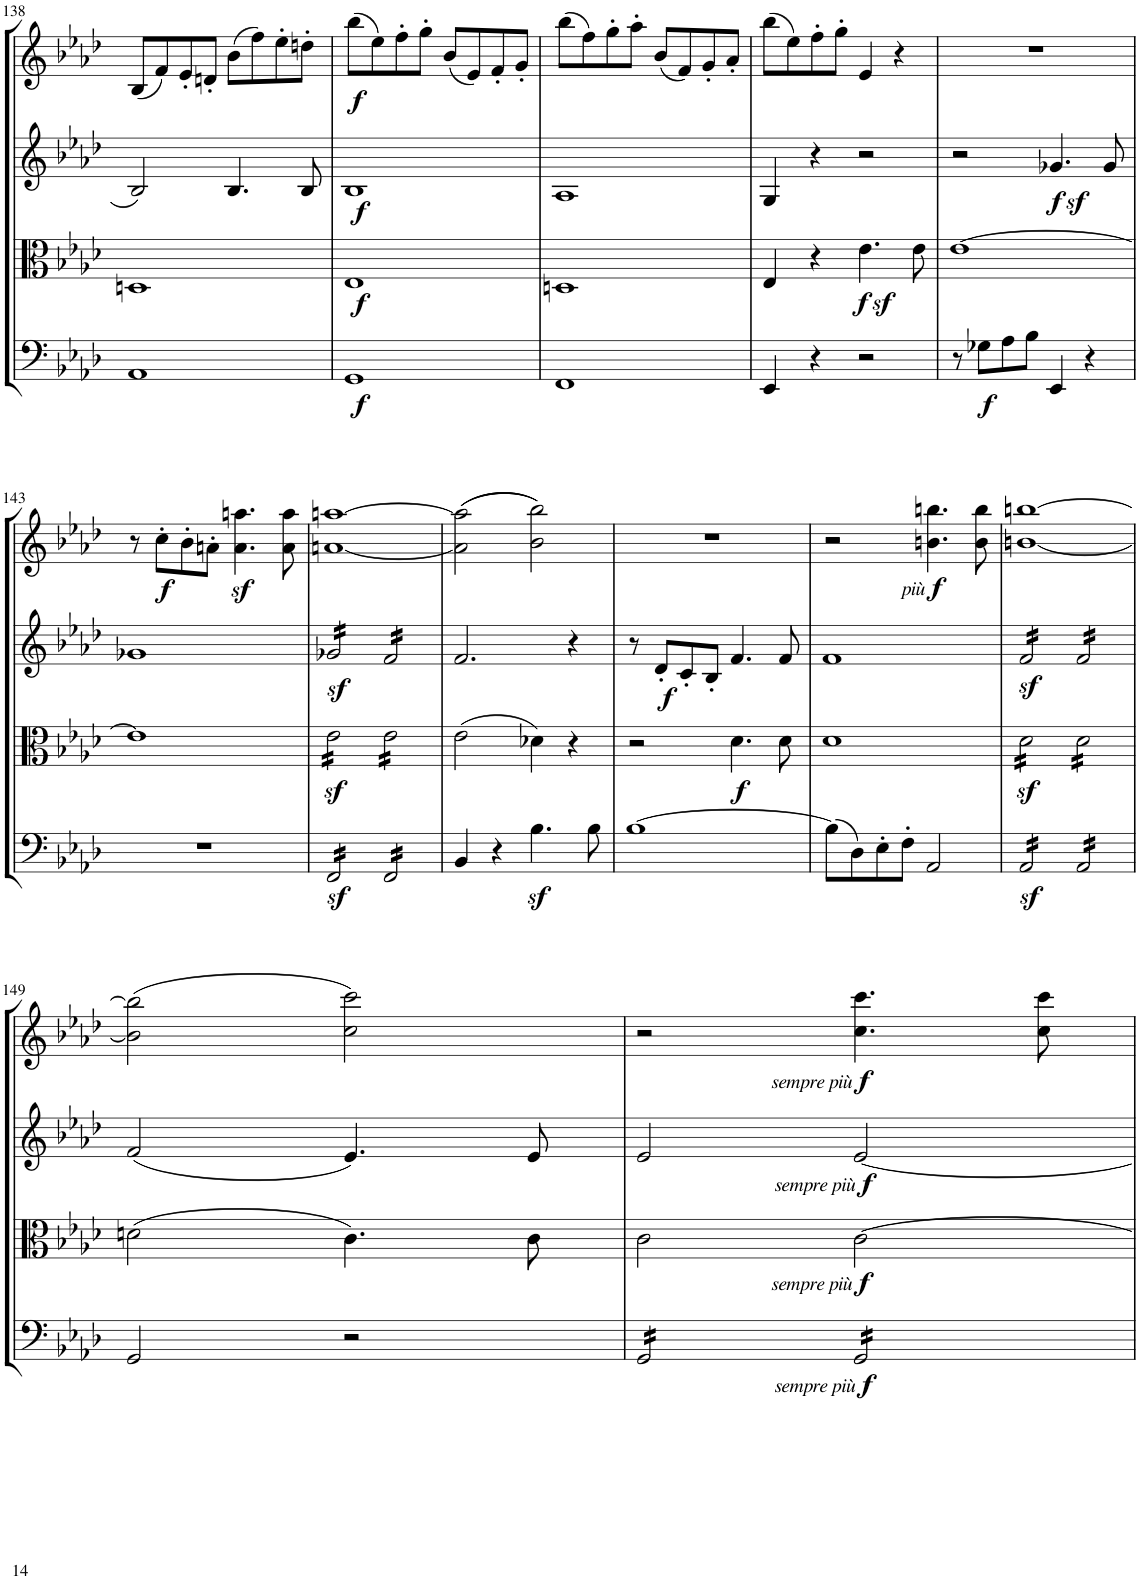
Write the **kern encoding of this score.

**kern	**dynam	**kern	**dynam	**kern	**dynam	**kern	**dynam
*part4	*part4	*part3	*part3	*part2	*part2	*part1	*part1
*staff4	*staff4	*staff3	*staff3	*staff2	*staff2	*staff1	*staff1
*I"Violoncello	*	*I"Viola	*	*I"Violino II	*	*I"Violino I	*
*I'Vc	*	*I'Vla	*	*I'Vln	*	*I'Vln	*
!!LO:PB:g=z
*clefF4	*	*clefC3	*	*clefG2	*	*clefG2	*
*k[b-e-a-d-]	*	*k[b-e-a-d-]	*	*k[b-e-a-d-]	*	*k[b-e-a-d-]	*
*M2/2	*	*M2/2	*	*M2/2	*	*M2/2	*
*met(c|)	*	*met(c|)	*	*met(c|)	*	*met(c|)	*
=138	=138	=138	=138	=138	=138	=138	=138
1AA-	.	1Dn	.	2B-/	.	(8B-/L	.
.	.	.	.	.	.	8f/)	.
.	.	.	.	.	.	8e-'/	.
.	.	.	.	.	.	8dn'/J	.
.	.	.	.	4.B-/	.	(8b-\L	.
.	.	.	.	.	.	8ff\)	.
.	.	.	.	.	.	8ee-'\	.
.	.	.	.	8B-/	.	8ddn'\J	.
=139	=139	=139	=139	=139	=139	=139	=139
!	!LO:DY:b	!	!LO:DY:b	!	!LO:DY:b	!	!LO:DY:b
1GG	f	1E-	f	1B-	f	(8bb-\L	f
.	.	.	.	.	.	8ee-\)	.
.	.	.	.	.	.	8ff'\	.
.	.	.	.	.	.	8gg'\J	.
.	.	.	.	.	.	(8b-/L	.
.	.	.	.	.	.	8e-/)	.
.	.	.	.	.	.	8f'/	.
.	.	.	.	.	.	8g'/J	.
=140	=140	=140	=140	=140	=140	=140	=140
1FF	.	1Dn	.	1A-	.	(8bb-\L	.
.	.	.	.	.	.	8ff\)	.
.	.	.	.	.	.	8gg'\	.
.	.	.	.	.	.	8aa-'\J	.
.	.	.	.	.	.	(8b-/L	.
.	.	.	.	.	.	8f/)	.
.	.	.	.	.	.	8g'/	.
.	.	.	.	.	.	8a-'/J	.
=141	=141	=141	=141	=141	=141	=141	=141
4EE-/	.	4E-/	.	4G/	.	(8bb-\L	.
.	.	.	.	.	.	8ee-\)	.
4r	.	4r	.	4r	.	8ff'\	.
.	.	.	.	.	.	8gg'\J	.
!	!	!	!LO:DY:b	!	!	!	!
2r	.	4.e-\	other-dynamics	2r	.	4e-/	.
.	.	.	.	.	.	4r	.
.	.	8e-\	.	.	.	.	.
=142	=142	=142	=142	=142	=142	=142	=142
8r	.	[1e-	.	2r	.	1r	.
!	!LO:DY:b	!	!	!	!	!	!
8G-X\L	f	.	.	.	.	.	.
8A-\	.	.	.	.	.	.	.
8B-\J	.	.	.	.	.	.	.
!	!	!	!	!	!LO:DY:b	!	!
4EE-/	.	.	.	4.g-X/	other-dynamics	.	.
4r	.	.	.	.	.	.	.
.	.	.	.	8g-/	.	.	.
!!LO:LB:g=z
=143	=143	=143	=143	=143	=143	=143	=143
1r	.	1e-]	.	1g-X	.	8r	.
!	!	!	!	!	!	!	!LO:DY:b
.	.	.	.	.	.	8cc'\L	f
.	.	.	.	.	.	8b-'\	.
.	.	.	.	.	.	8an'\J	.
.	.	.	.	.	.	4.a\z< 4.aan\z<	.
.	.	.	.	.	.	8a\ 8aa\	.
=144	=144	=144	=144	=144	=144	=144	=144
*tremolo	*	*	*	*	*	*	*
*	*	*tremolo	*	*	*	*	*
*	*	*	*	*tremolo	*	*	*
16FFz</LL	.	16e-z<\LL	.	16g-Xz</LL	.	[1an [1aan	.
16FFz</	.	16e-z<\	.	16g-Xz</	.	.	.
16FFz</	.	16e-z<\	.	16g-Xz</	.	.	.
16FFz</	.	16e-z<\	.	16g-Xz</	.	.	.
16FFz</	.	16e-z<\	.	16g-Xz</	.	.	.
16FFz</	.	16e-z<\	.	16g-Xz</	.	.	.
16FFz</	.	16e-z<\	.	16g-Xz</	.	.	.
16FFz</JJ	.	16e-z<\JJ	.	16g-Xz</JJ	.	.	.
16FF/LL	.	16e-\LL	.	16f/LL	.	.	.
16FF/	.	16e-\	.	16f/	.	.	.
16FF/	.	16e-\	.	16f/	.	.	.
16FF/	.	16e-\	.	16f/	.	.	.
16FF/	.	16e-\	.	16f/	.	.	.
16FF/	.	16e-\	.	16f/	.	.	.
16FF/	.	16e-\	.	16f/	.	.	.
16FF/JJ	.	16e-\JJ	.	16f/JJ	.	.	.
*	*	*	*	*Xtremolo	*	*	*
*	*	*Xtremolo	*	*	*	*	*
*Xtremolo	*	*	*	*	*	*	*
=145	=145	=145	=145	=145	=145	=145	=145
4BB-/	.	(2e-\	.	2.f/	.	((2a\] 2aa\]	.
4r	.	.	.	.	.	.	.
4.B-z<\	.	4d-X\)	.	.	.	2b-\ 2bb-\))	.
.	.	4r	.	4r	.	.	.
8B-\	.	.	.	.	.	.	.
=146	=146	=146	=146	=146	=146	=146	=146
[1B-	.	2r	.	8r	.	1r	.
!	!	!	!	!	!LO:DY:b	!	!
.	.	.	.	8d-'/L	f	.	.
.	.	.	.	8c'/	.	.	.
.	.	.	.	8B-'/J	.	.	.
!	!	!	!LO:DY:b	!	!	!	!
.	.	4.d-\	f	4.f/	.	.	.
.	.	8d-\	.	8f/	.	.	.
=147	=147	=147	=147	=147	=147	=147	=147
(8B-\L]	.	1d-	.	1f	.	2r	.
8D-\)	.	.	.	.	.	.	.
8E-'\	.	.	.	.	.	.	.
8F'\J	.	.	.	.	.	.	.
!	!	!	!	!	!	!	!LO:DY:b
!	!	!	!	!	!	!	!LO:DY:n=1:b
2AA-/	.	.	.	.	.	4.bn\ 4.bbn\	other-dynamics f
.	.	.	.	.	.	8b\ 8bb\	.
=148	=148	=148	=148	=148	=148	=148	=148
*tremolo	*	*	*	*	*	*	*
*	*	*tremolo	*	*	*	*	*
*	*	*	*	*tremolo	*	*	*
16AA-z</LL	.	16d-z<\LL	.	16fz</LL	.	[1bn [1bbn	.
16AA-z</	.	16d-z<\	.	16fz</	.	.	.
16AA-z</	.	16d-z<\	.	16fz</	.	.	.
16AA-z</	.	16d-z<\	.	16fz</	.	.	.
16AA-z</	.	16d-z<\	.	16fz</	.	.	.
16AA-z</	.	16d-z<\	.	16fz</	.	.	.
16AA-z</	.	16d-z<\	.	16fz</	.	.	.
16AA-z</JJ	.	16d-z<\JJ	.	16fz</JJ	.	.	.
16AA-/LL	.	16d-\LL	.	16f/LL	.	.	.
16AA-/	.	16d-\	.	16f/	.	.	.
16AA-/	.	16d-\	.	16f/	.	.	.
16AA-/	.	16d-\	.	16f/	.	.	.
16AA-/	.	16d-\	.	16f/	.	.	.
16AA-/	.	16d-\	.	16f/	.	.	.
16AA-/	.	16d-\	.	16f/	.	.	.
16AA-/JJ	.	16d-\JJ	.	16f/JJ	.	.	.
*	*	*	*	*Xtremolo	*	*	*
*	*	*Xtremolo	*	*	*	*	*
*Xtremolo	*	*	*	*	*	*	*
!!LO:LB:g=z
=149	=149	=149	=149	=149	=149	=149	=149
2GG/	.	(2dn\	.	(2f/	.	(2b\] 2bb\]	.
2r	.	4.c\)	.	4.e-/)	.	2cc\ 2ccc\)	.
.	.	8c\	.	8e-/	.	.	.
=150	=150	=150	=150	=150	=150	=150	=150
*tremolo	*	*	*	*	*	*	*
16GG/LL	.	2c\	.	2e-/	.	2r	.
16GG/	.	.	.	.	.	.	.
16GG/	.	.	.	.	.	.	.
16GG/	.	.	.	.	.	.	.
16GG/	.	.	.	.	.	.	.
16GG/	.	.	.	.	.	.	.
16GG/	.	.	.	.	.	.	.
16GG/JJ	.	.	.	.	.	.	.
!	!LO:DY:b	!	!	!	!	!	!
!	!LO:DY:n=1:b	!	!LO:DY:b	!	!	!	!
!	!	!	!LO:DY:n=1:b	!	!LO:DY:b	!	!
!	!	!	!	!	!LO:DY:n=1:b	!	!LO:DY:b
!	!	!	!	!	!	!	!LO:DY:n=1:b
16GG/LL	other-dynamics f	[2c\	other-dynamics f	[2e-/	other-dynamics f	4.cc\ 4.ccc\	other-dynamics f
16GG/	.	.	.	.	.	.	.
16GG/	.	.	.	.	.	.	.
16GG/	.	.	.	.	.	.	.
16GG/	.	.	.	.	.	.	.
16GG/	.	.	.	.	.	.	.
16GG/	.	.	.	.	.	8cc\ 8ccc\	.
16GG/JJ	.	.	.	.	.	.	.
*Xtremolo	*	*	*	*	*	*	*
=	=	=	=	=	=	=	=
*-	*-	*-	*-	*-	*-	*-	*-
